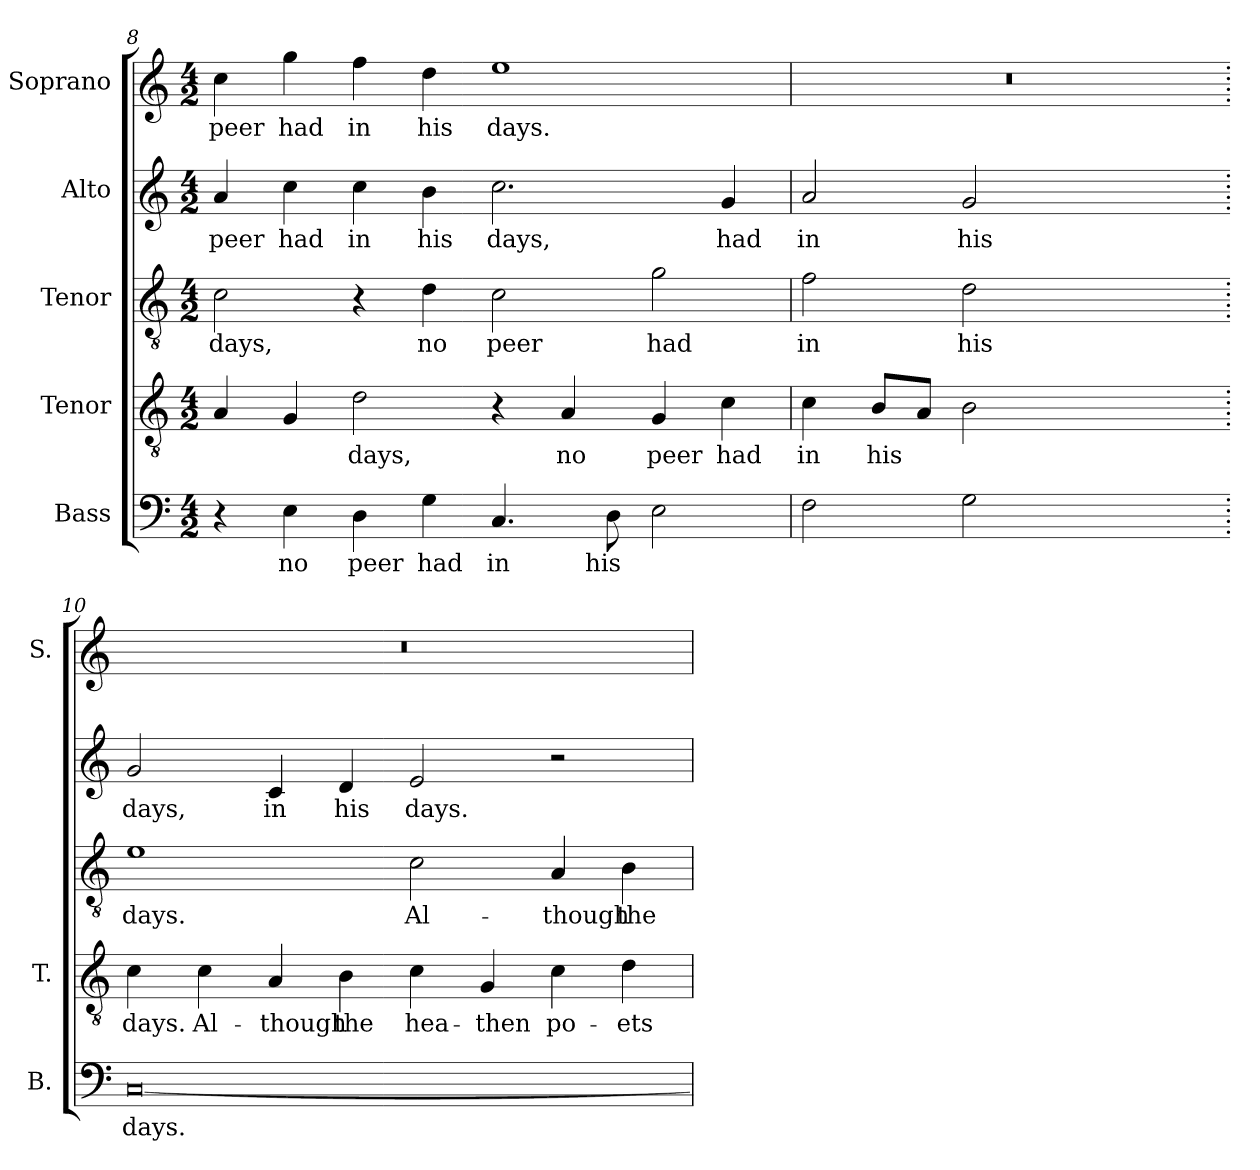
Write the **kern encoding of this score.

**kern	**text	**kern	**text	**kern	**text	**kern	**text	**kern	**text
*part5	*part5	*part4	*part4	*part3	*part3	*part2	*part2	*part1	*part1
*staff5	*staff5	*staff4	*staff4	*staff3	*staff3	*staff2	*staff2	*staff1	*staff1
*I"Bass	*	*I"Tenor	*	*I"Tenor	*	*I"Alto	*	*I"Soprano	*
*I'B.	*	*I'T.	*	*	*	*	*	*I'S.	*
!!LO:PB:g=z
*clefF4	*	*clefGv2	*	*clefGv2	*	*clefG2	*	*clefG2	*
*	*	*ITrd7c12	*	*ITrd7c12	*	*ITrd7c12	*	*	*
*k[]	*	*k[]	*	*k[]	*	*k[]	*	*k[]	*
*C:	*	*C:	*	*C:	*	*C:	*	*C:	*
*M4/2	*	*M4/2	*	*M4/2	*	*M4/2	*	*M4/2	*
=8	=8	=8	=8	=8	=8	=8	=8	=8	=8
!	!	!	!	!	!LO:LY:b:color=#000000	!	!	!	!
!	!	!	!	!	!	!	!LO:LY:b:color=#000000	!	!
!	!	!	!	!	!	!	!	!	!LO:LY:b:color=#000000
4r	.	4AAi/	.	2Ci\	days,	4Ai/	peer	4cci\	peer
!	!LO:LY:b:color=#000000	!	!	!	!	!	!	!	!
!	!	!	!	!	!	!	!LO:LY:b:color=#000000	!	!
!	!	!	!	!	!	!	!	!	!LO:LY:b:color=#000000
4Ei\	no	4GGi/	.	.	.	4ci\	had	4ggi\	had
!	!LO:LY:b:color=#000000	!	!	!	!	!	!	!	!
!	!	!	!LO:LY:b:color=#000000	!	!	!	!	!	!
!	!	!	!	!	!	!	!LO:LY:b:color=#000000	!	!
!	!	!	!	!	!	!	!	!	!LO:LY:b:color=#000000
4Di\	peer	2Di\	days,	4r	.	4ci\	in	4ffi\	in
!	!LO:LY:b:color=#000000	!	!	!	!	!	!	!	!
!	!	!	!	!	!LO:LY:b:color=#000000	!	!	!	!
!	!	!	!	!	!	!	!LO:LY:b:color=#000000	!	!
!	!	!	!	!	!	!	!	!	!LO:LY:b:color=#000000
4Gi\	had	.	.	4Di\	no	4Bi\	his	4ddi\	his
!	!LO:LY:b:color=#000000	!	!	!	!	!	!	!	!
!	!	!	!	!	!LO:LY:b:color=#000000	!	!	!	!
!	!	!	!	!	!	!	!LO:LY:b:color=#000000	!	!
!	!	!	!	!	!	!	!	!	!LO:LY:b:color=#000000
4.Ci/	in	4r	.	2Ci\	peer	2.ci\	days,	1eei	days.
!	!	!	!LO:LY:b:color=#000000	!	!	!	!	!	!
.	.	4AAi/	no	.	.	.	.	.	.
!	!LO:LY:b:color=#000000	!	!	!	!	!	!	!	!
8Di\	his	.	.	.	.	.	.	.	.
!	!	!	!LO:LY:b:color=#000000	!	!	!	!	!	!
!	!	!	!	!	!LO:LY:b:color=#000000	!	!	!	!
2Ei\	.	4GGi/	peer	2Gi\	had	.	.	.	.
!	!	!	!LO:LY:b:color=#000000	!	!	!	!	!	!
!	!	!	!	!	!	!	!LO:LY:b:color=#000000	!	!
.	.	4Ci\	had	.	.	4Gi/	had	.	.
=9	=9	=9	=9	=9	=9	=9	=9	=9	=9
!	!	!	!LO:LY:b:color=#000000	!	!	!	!	!	!
!	!	!	!	!	!LO:LY:b:color=#000000	!	!	!	!
!	!	!	!	!	!	!	!LO:LY:b:color=#000000	!	!
2Fi\	.	4Ci\	in	2Fi\	in	2Ai/	in	0r	.
!	!	!	!LO:LY:b:color=#000000	!	!	!	!	!	!
.	.	8BBi/L	his	.	.	.	.	.	.
.	.	8AAi/J	.	.	.	.	.	.	.
!	!	!	!	!	!LO:LY:b:color=#000000	!	!	!	!
!	!	!	!	!	!	!	!LO:LY:b:color=#000000	!	!
2Gi\	.	2BBi\	.	2Di\	his	2Gi/	his	.	.
1ryy	.	1ryy	.	1ryy	.	1ryy	.	.	.
=10.	=10.	=10.	=10.	=10.	=10.	=10.	=10.	=10.	=10.
!	!LO:LY:b:color=#000000	!	!	!	!	!	!	!	!
!	!	!	!LO:LY:b:color=#000000	!	!	!	!	!	!
!	!	!	!	!	!LO:LY:b:color=#000000	!	!	!	!
!	!	!	!	!	!	!	!LO:LY:b:color=#000000	!LO:N:vis=1	!
[0Ci	days.	4Ci\	days.	1Ei	days.	2Gi/	days,	0r	.
!	!	!	!LO:LY:b:color=#000000	!	!	!	!	!	!
.	.	4Ci\	Al-	.	.	.	.	.	.
!	!	!	!LO:LY:b:color=#000000	!	!	!	!	!	!
!	!	!	!	!	!	!	!LO:LY:b:color=#000000	!	!
.	.	4AAi/	-though	.	.	4Ci/	in	.	.
!	!	!	!LO:LY:b:color=#000000	!	!	!	!	!	!
!	!	!	!	!	!	!	!LO:LY:b:color=#000000	!	!
.	.	4BBi\	the	.	.	4Di/	his	.	.
!	!	!	!LO:LY:b:color=#000000	!	!	!	!	!	!
!	!	!	!	!	!LO:LY:b:color=#000000	!	!	!	!
!	!	!	!	!	!	!	!LO:LY:b:color=#000000	!	!
.	.	4Ci\	hea-	2Ci\	Al-	2Ei/	days.	.	.
!	!	!	!LO:LY:b:color=#000000	!	!	!	!	!	!
.	.	4GGi/	-then	.	.	.	.	.	.
!	!	!	!LO:LY:b:color=#000000	!	!	!	!	!	!
!	!	!	!	!	!LO:LY:b:color=#000000	!	!	!	!
.	.	4Ci\	po-	4AAi/	-though	2r	.	.	.
!	!	!	!LO:LY:b:color=#000000	!	!	!	!	!	!
!	!	!	!	!	!LO:LY:b:color=#000000	!	!	!	!
.	.	4Di\	-ets	4BBi\	the	.	.	.	.
=	=	=	=	=	=	=	=	=	=
*-	*-	*-	*-	*-	*-	*-	*-	*-	*-
